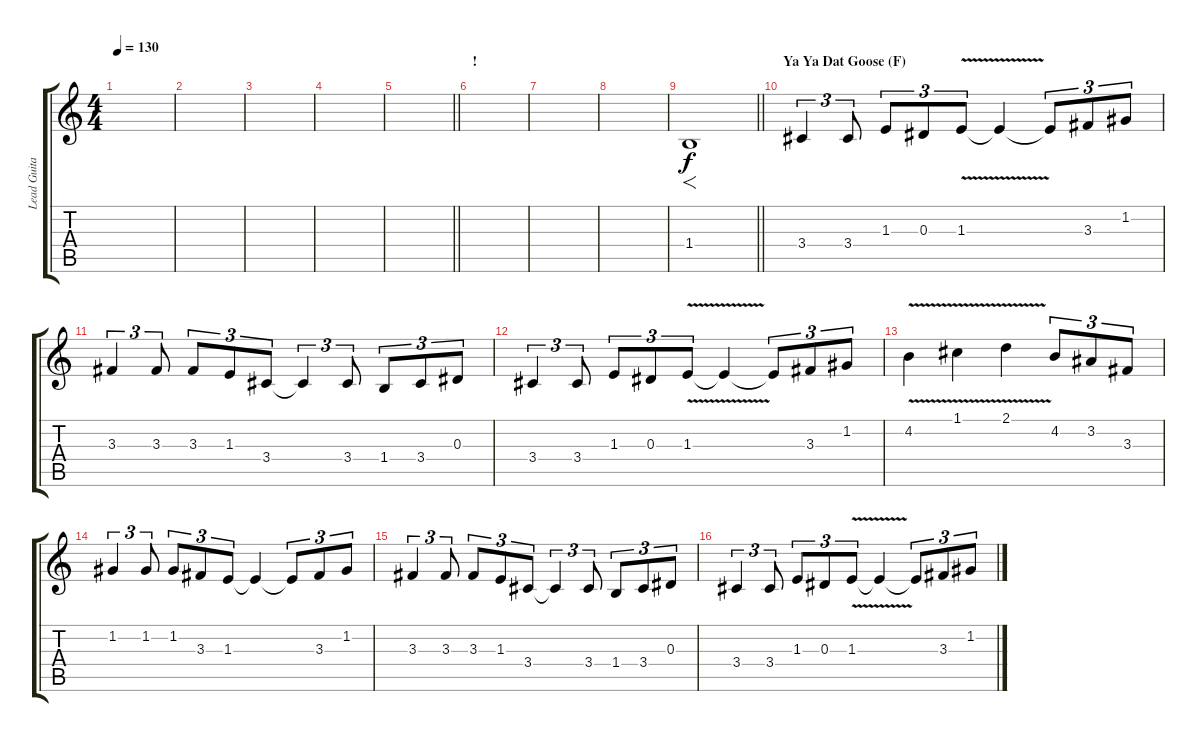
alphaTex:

\track ("Lead Guitar" "Lead Guita") {instrument distortionguitar}
\staff {score tabs}
\tuning (C4 G3 Eb3 Bb2 F2 C2) {hide}
\ts (4 4)
\tempo 130
\clef g2
\ks c
|
|
|
|
\barLineRight lightlight
|
\section ("" "!")
|
|
|
\barLineRight lightlight
1.4.1{f} |
\section ("" "Ya Ya Dat Goose (F)")
3.4.4{tu (3 2)} 3.4.8{tu (3 2)} 1.3.8{tu (3 2)} 0.3.8{tu (3 2)} 1.3{v}.8{tu (3 2)} 1.3{t}.4 1.3{t}.8{tu (3 2)} 3.3.8{tu (3 2)} 1.2.8{tu (3 2)} |
3.3.4{tu (3 2)} 3.3.8{tu (3 2)} 3.3.8{tu (3 2)} 1.3.8{tu (3 2)} 3.4.8{tu (3 2)} 3.4{t}.4{tu (3 2)} 3.4.8{tu (3 2)} 1.4.8{tu (3 2)} 3.4.8{tu (3 2)} 0.3.8{tu (3 2)} |
3.4.4{tu (3 2)} 3.4.8{tu (3 2)} 1.3.8{tu (3 2)} 0.3.8{tu (3 2)} 1.3{v}.8{tu (3 2)} 1.3{t}.4 1.3{t}.8{tu (3 2)} 3.3.8{tu (3 2)} 1.2.8{tu (3 2)} |
4.2{v}.4 1.1{v}.4 2.1{v}.4 4.2.8{tu (3 2)} 3.2.8{tu (3 2)} 3.3.8{tu (3 2)} |
1.2.4{tu (3 2)} 1.2.8{tu (3 2)} 1.2.8{tu (3 2)} 3.3.8{tu (3 2)} 1.3.8{tu (3 2)} 1.3{t}.4 1.3{t}.8{tu (3 2)} 3.3.8{tu (3 2)} 1.2.8{tu (3 2)} |
3.3.4{tu (3 2)} 3.3.8{tu (3 2)} 3.3.8{tu (3 2)} 1.3.8{tu (3 2)} 3.4.8{tu (3 2)} 3.4{t}.4{tu (3 2)} 3.4.8{tu (3 2)} 1.4.8{tu (3 2)} 3.4.8{tu (3 2)} 0.3.8{tu (3 2)} |
3.4.4{tu (3 2)} 3.4.8{tu (3 2)} 1.3.8{tu (3 2)} 0.3.8{tu (3 2)} 1.3{v}.8{tu (3 2)} 1.3{t}.4 1.3{t}.8{tu (3 2)} 3.3.8{tu (3 2)} 1.2.8{tu (3 2)}
